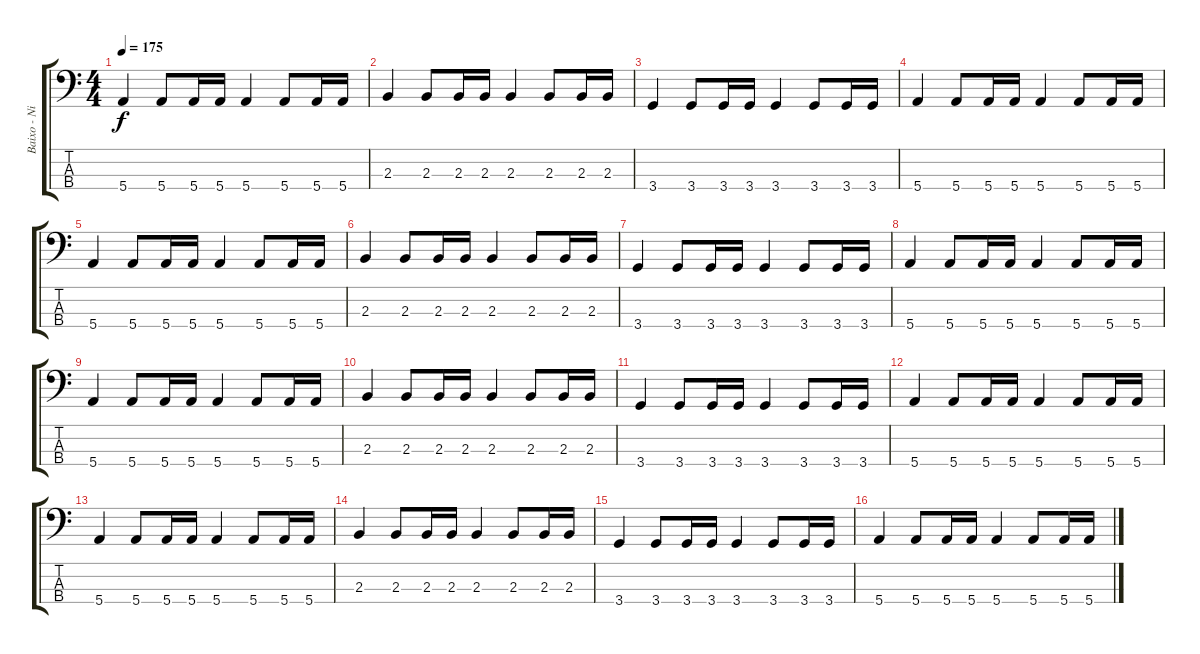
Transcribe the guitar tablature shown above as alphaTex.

\track ("Baixo - Nikola" "Baixo - Ni") {instrument electricbasspick}
\staff {score tabs}
\tuning (G2 D2 A1 E1) {hide}
\ts (4 4)
\tempo 175
\clef f4
\ks c
5.4.4{dy f} 5.4.8 5.4.16 5.4.16 5.4.4 5.4.8 5.4.16 5.4.16 |
2.3.4 2.3.8 2.3.16 2.3.16 2.3.4 2.3.8 2.3.16 2.3.16 |
3.4.4 3.4.8 3.4.16 3.4.16 3.4.4 3.4.8 3.4.16 3.4.16 |
5.4.4 5.4.8 5.4.16 5.4.16 5.4.4 5.4.8 5.4.16 5.4.16 |
5.4.4 5.4.8 5.4.16 5.4.16 5.4.4 5.4.8 5.4.16 5.4.16 |
2.3.4 2.3.8 2.3.16 2.3.16 2.3.4 2.3.8 2.3.16 2.3.16 |
3.4.4 3.4.8 3.4.16 3.4.16 3.4.4 3.4.8 3.4.16 3.4.16 |
5.4.4 5.4.8 5.4.16 5.4.16 5.4.4 5.4.8 5.4.16 5.4.16 |
5.4.4 5.4.8 5.4.16 5.4.16 5.4.4 5.4.8 5.4.16 5.4.16 |
2.3.4 2.3.8 2.3.16 2.3.16 2.3.4 2.3.8 2.3.16 2.3.16 |
3.4.4 3.4.8 3.4.16 3.4.16 3.4.4 3.4.8 3.4.16 3.4.16 |
5.4.4 5.4.8 5.4.16 5.4.16 5.4.4 5.4.8 5.4.16 5.4.16 |
5.4.4 5.4.8 5.4.16 5.4.16 5.4.4 5.4.8 5.4.16 5.4.16 |
2.3.4 2.3.8 2.3.16 2.3.16 2.3.4 2.3.8 2.3.16 2.3.16 |
3.4.4 3.4.8 3.4.16 3.4.16 3.4.4 3.4.8 3.4.16 3.4.16 |
5.4.4 5.4.8 5.4.16 5.4.16 5.4.4 5.4.8 5.4.16 5.4.16
